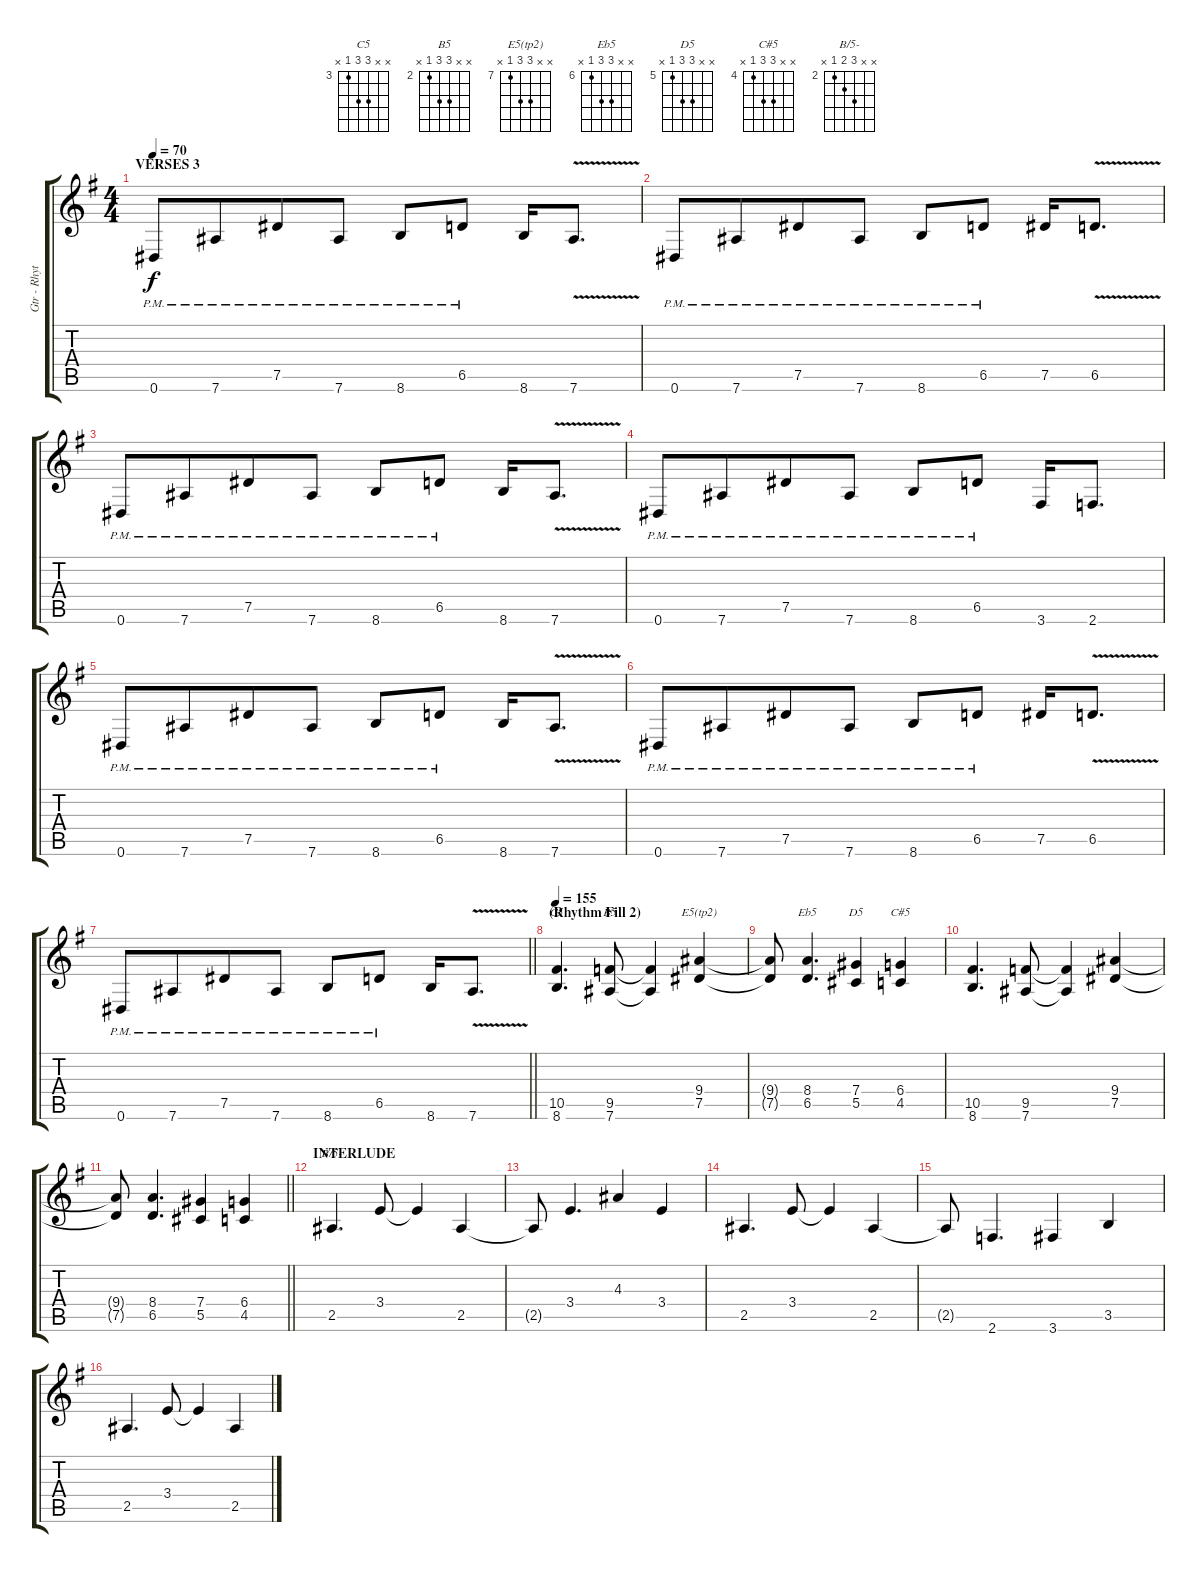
\track ("Gtr - Rhythm 1" "Gtr - Rhyt") {instrument overdrivenguitar}
\staff {score tabs}
\tuning (Eb4 Bb3 Gb3 Db3 Ab2 Eb2) {hide}
\chord ("C5" x x 5 5 3 x) {firstfret 3}
\chord ("B5" x x 4 4 2 x) {firstfret 2}
\chord ("E5(tp2)" x x 9 9 7 x) {firstfret 7}
\chord ("Eb5" x x 8 8 6 x) {firstfret 6}
\chord ("D5" x x 7 7 5 x) {firstfret 5}
\chord ("C#5" x x 6 6 4 x) {firstfret 4}
\chord ("B/5-" x x 4 3 2 x) {firstfret 2}
\ts (4 4)
\section ("" "VERSES 3")
\tempo 70
\clef g2
\ks eminor
0.6{pm}.8{dy f} 7.6{pm}.8{beam merge} 7.5{pm}.8 7.6{pm}.8 8.6{pm}.8 6.5{pm}.8 8.6.16 7.6{v}.8{d} |
0.6{pm}.8 7.6{pm}.8{beam merge} 7.5{pm}.8 7.6{pm}.8 8.6{pm}.8 6.5{pm}.8 7.5.16 6.5{v}.8{d} |
0.6{pm}.8 7.6{pm}.8{beam merge} 7.5{pm}.8 7.6{pm}.8 8.6{pm}.8 6.5{pm}.8 8.6.16 7.6{v}.8{d} |
0.6{pm}.8 7.6{pm}.8{beam merge} 7.5{pm}.8 7.6{pm}.8 8.6{pm}.8 6.5{pm}.8 3.6.16 2.6.8{d} |
0.6{pm}.8 7.6{pm}.8{beam merge} 7.5{pm}.8 7.6{pm}.8 8.6{pm}.8 6.5{pm}.8 8.6.16 7.6{v}.8{d} |
0.6{pm}.8 7.6{pm}.8{beam merge} 7.5{pm}.8 7.6{pm}.8 8.6{pm}.8 6.5{pm}.8 7.5.16 6.5{v}.8{d} |
\barLineRight lightlight
0.6{pm}.8 7.6{pm}.8{beam merge} 7.5{pm}.8 7.6{pm}.8 8.6{pm}.8 6.5{pm}.8 8.6.16 7.6{v}.8{d} |
\section ("" "(Rhythm Fill 2)")
\tempo 155
(10.5 8.6).4{d ch "C5" instrument overdrivenguitar} (9.5 7.6).8{ch "B5"} (9.5{t} 7.6{t}).4{beam merge} (9.4 7.5).4{ch "E5(tp2)"} |
(9.4{t} 7.5{t}).8 (8.4 6.5).4{d ch "Eb5"} (7.4 5.5).4{ch "D5"} (6.4 4.5).4{ch "C#5"} |
(10.5 8.6).4{d} (9.5 7.6).8 (9.5{t} 7.6{t}).4{beam merge} (9.4 7.5).4 |
\barLineRight lightlight
(9.4{t} 7.5{t}).8 (8.4 6.5).4{d} (7.4 5.5).4 (6.4 4.5).4 |
\section ("" "INTERLUDE")
2.5.4{d ch "B/5-"} 3.4.8 3.4{t}.4 2.5.4 |
2.5{t}.8 3.4.4{d} 4.3.4 3.4.4 |
2.5.4{d} 3.4.8 3.4{t}.4 2.5.4 |
2.5{t}.8 2.6.4{d} 3.6.4 3.5.4 |
2.5.4{d} 3.4.8 3.4{t}.4 2.5.4
